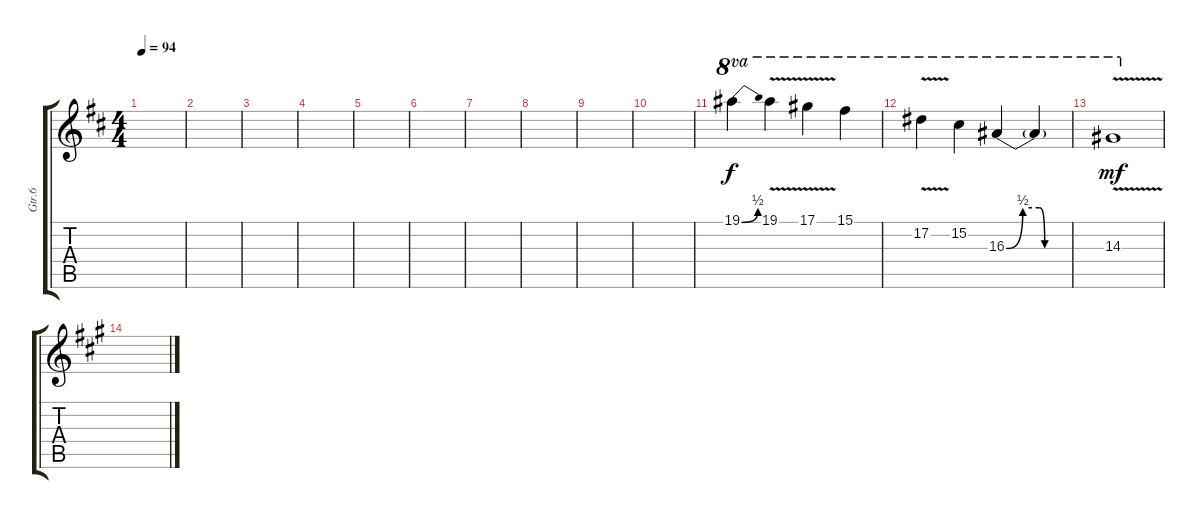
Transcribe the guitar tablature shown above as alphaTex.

\track ("Gtr.6" "Gtr.6") {instrument distortionguitar}
\staff {score tabs}
\tuning (Eb4 Bb3 Gb3 Db3 Ab2 Eb2) {hide}
\ts (4 4)
\tempo 94
\clef g2
\ks bminor
|
|
|
|
|
|
|
|
|
|
19.1{be (bend 0 0 60 2)}.4{ot 8va} 19.1{v}.4{ot 8va} 17.1{v}.4{ot 8va} 15.1.4{ot 8va} |
17.2{v}.4{ot 8va} 15.2.4{ot 8va} 16.3{be (custom 0 0 15 2 30 2 35 0 60 0)}.4{ot 8va} 16.3{t}.4{ot 8va dy f} |
14.3{v}.1{ot 8va dy mf} |
\ks a
